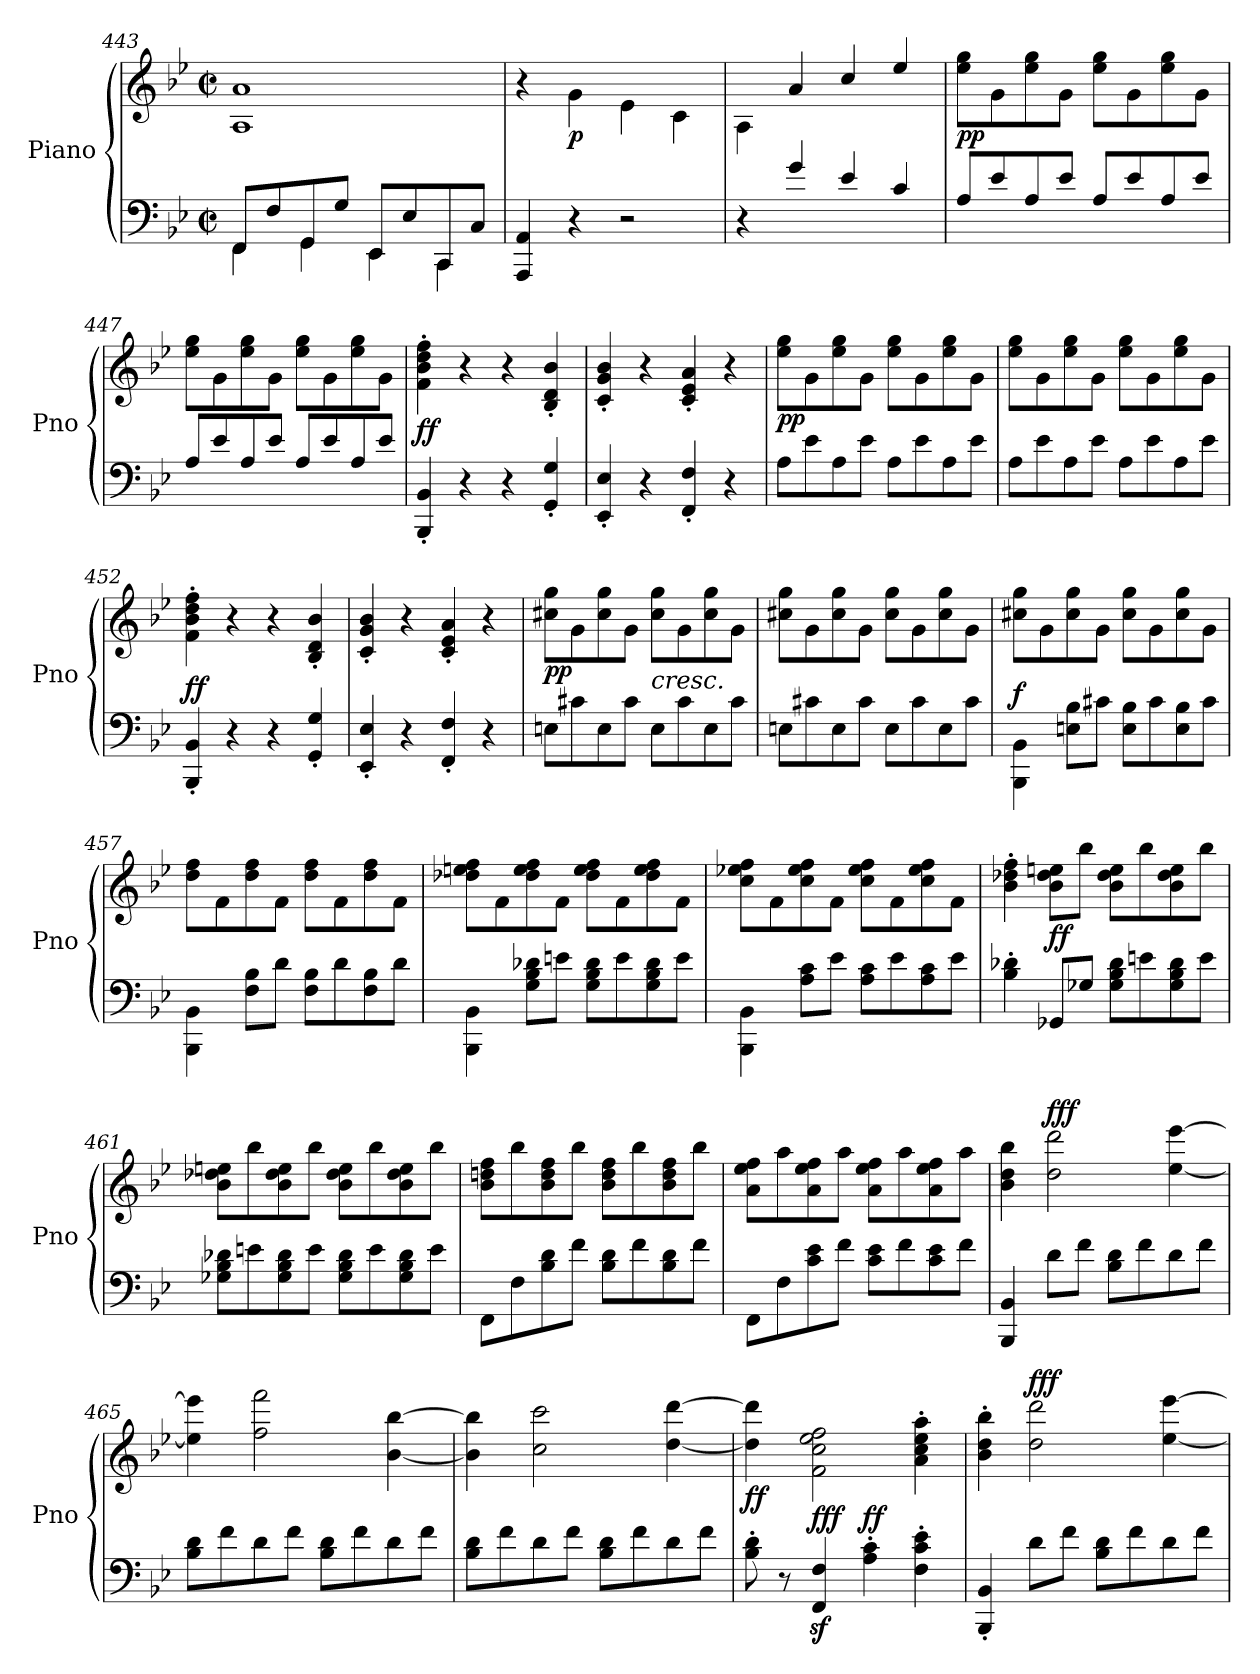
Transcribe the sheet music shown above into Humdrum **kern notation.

**kern	**kern	**dynam
*part1	*part1	*part1
*staff2	*staff1	*staff1/2
*I"Piano	*	*
*I'Pno	*	*
*clefF4	*clefG2	*
*k[b-e-]	*k[b-e-]	*
*M4/4	*M4/4	*
*met(c|)	*met(c|)	*
=443	=443	=443
*^	*	*
8FF/L	4FF\	1A 1a	.
8F/	.	.	.
8GG/	4GG\	.	.
8G/J	.	.	.
8EE-/L	4EE-\	.	.
8E-/	.	.	.
8CC/	4CC\	.	.
8C/J	.	.	.
*v	*v	*	*
=444	=444	=444
4AAA/ 4AA/	4r	.
!	!	!LO:DY:b
4r	4g\	p
2r	4e-\	.
.	4c\	.
!!LO:LB:g=z
=445	=445	=445
4r	4A\	.
4g/	4a/	.
4e-/	4cc/	.
4c/	4ee-/	.
=446	=446	=446
!	!	!LO:DY:b
8A/L	8ee-\ 8gg\L	pp
8e-/	8g\	.
8A/	8ee-\ 8gg\	.
8e-/J	8g\J	.
8A/L	8ee-\ 8gg\L	.
8e-/	8g\	.
8A/	8ee-\ 8gg\	.
8e-/J	8g\J	.
=447	=447	=447
8A/L	8ee-\ 8gg\L	.
8e-/	8g\	.
8A/	8ee-\ 8gg\	.
8e-/J	8g\J	.
8A/L	8ee-\ 8gg\L	.
8e-/	8g\	.
8A/	8ee-\ 8gg\	.
8e-/J	8g\J	.
=448	=448	=448
!	!	!LO:DY:b
4BBB-/' 4BB-/'	4f\' 4b-\' 4dd\' 4ff\'	ff
4r	4r	.
4r	4r	.
4GG/' 4G/'	4B-/' 4d/' 4b-/'	.
=449	=449	=449
4EE-/' 4E-/'	4c/' 4g/' 4b-/'	.
4r	4r	.
4FF/' 4F/'	4c/' 4e-/' 4a/'	.
4r	4r	.
=450	=450	=450
!	!	!LO:DY:b
8A\L	8ee-\ 8gg\L	pp
8e-\	8g\	.
8A\	8ee-\ 8gg\	.
8e-\J	8g\J	.
8A\L	8ee-\ 8gg\L	.
8e-\	8g\	.
8A\	8ee-\ 8gg\	.
8e-\J	8g\J	.
=451	=451	=451
8A\L	8ee-\ 8gg\L	.
8e-\	8g\	.
8A\	8ee-\ 8gg\	.
8e-\J	8g\J	.
8A\L	8ee-\ 8gg\L	.
8e-\	8g\	.
8A\	8ee-\ 8gg\	.
8e-\J	8g\J	.
!!LO:PB:g=z
=452	=452	=452
!	!	!LO:DY:a=2
4BBB-/' 4BB-/'	4f\' 4b-\' 4dd\' 4ff\'	ff
4r	4r	.
4r	4r	.
4GG/' 4G/'	4B-/' 4d/' 4b-/'	.
=453	=453	=453
4EE-/' 4E-/'	4c/' 4g/' 4b-/'	.
4r	4r	.
4FF/' 4F/'	4c/' 4e-/' 4a/'	.
4r	4r	.
=454	=454	=454
!	!	!LO:DY:b
8En\L	8cc#X\ 8gg\L	pp
8c#X\	8g\	.
8E\	8cc#\ 8gg\	.
8c#\J	8g\J	.
!LO:TX:a:i:t=cresc.	!	!
8E\L	8cc#\ 8gg\L	.
8c#\	8g\	.
8E\	8cc#\ 8gg\	.
8c#\J	8g\J	.
=455	=455	=455
8En\L	8cc#X\ 8gg\L	.
8c#X\	8g\	.
8E\	8cc#\ 8gg\	.
8c#\J	8g\J	.
8E\L	8cc#\ 8gg\L	.
8c#\	8g\	.
8E\	8cc#\ 8gg\	.
8c#\J	8g\J	.
=456	=456	=456
!	!	!LO:DY:a=2
4BBB-\ 4BB-\	8cc#X\ 8gg\L	f
.	8g\	.
8En\ 8B-\L	8cc#\ 8gg\	.
8c#X\J	8g\J	.
8E\ 8B-\L	8cc#\ 8gg\L	.
8c#\	8g\	.
8E\ 8B-\	8cc#\ 8gg\	.
8c#\J	8g\J	.
=457	=457	=457
4BBB-\ 4BB-\	8dd\ 8ff\L	.
.	8f\	.
8F\ 8B-\L	8dd\ 8ff\	.
8d\J	8f\J	.
8F\ 8B-\L	8dd\ 8ff\L	.
8d\	8f\	.
8F\ 8B-\	8dd\ 8ff\	.
8d\J	8f\J	.
!!LO:LB:g=z
=458	=458	=458
4BBB-\ 4BB-\	8dd-X\ 8een\ 8ff\L	.
.	8f\	.
8G\ 8B-\ 8d-X\L	8dd-\ 8ee\ 8ff\	.
8en\J	8f\J	.
8G\ 8B-\ 8d-\L	8dd-\ 8ee\ 8ff\L	.
8e\	8f\	.
8G\ 8B-\ 8d-\	8dd-\ 8ee\ 8ff\	.
8e\J	8f\J	.
=459	=459	=459
4BBB-\ 4BB-\	8cc\ 8ee-X\ 8ff\L	.
.	8f\	.
8A\ 8c\L	8cc\ 8ee-\ 8ff\	.
8e-\J	8f\J	.
8A\ 8c\L	8cc\ 8ee-\ 8ff\L	.
8e-\	8f\	.
8A\ 8c\	8cc\ 8ee-\ 8ff\	.
8e-\J	8f\J	.
=460	=460	=460
4B-\' 4d-X\'	4b-\' 4dd-X\' 4ff\'	.
!	!	!LO:DY:b
8GG-X/L	8b-\ 8dd-\ 8een\L	ff
8G-X/J	8bb-\J	.
8G-\ 8B-\ 8d-\L	8b-\ 8dd-\ 8ee\L	.
8en\	8bb-\	.
8G-\ 8B-\ 8d-\	8b-\ 8dd-\ 8ee\	.
8e\J	8bb-\J	.
=461	=461	=461
8G-X\ 8B-\ 8d-X\L	8b-\ 8dd-X\ 8een\L	.
8en\	8bb-\	.
8G-\ 8B-\ 8d-\	8b-\ 8dd-\ 8ee\	.
8e\J	8bb-\J	.
8G-\ 8B-\ 8d-\L	8b-\ 8dd-\ 8ee\L	.
8e\	8bb-\	.
8G-\ 8B-\ 8d-\	8b-\ 8dd-\ 8ee\	.
8e\J	8bb-\J	.
!!LO:LB:g=z
=462	=462	=462
8FF\L	8b-\ 8ddn\ 8ff\L	.
8F\	8bb-\	.
8B-\ 8d\	8b-\ 8dd\ 8ff\	.
8f\J	8bb-\J	.
8B-\ 8d\L	8b-\ 8dd\ 8ff\L	.
8f\	8bb-\	.
8B-\ 8d\	8b-\ 8dd\ 8ff\	.
8f\J	8bb-\J	.
=463	=463	=463
8FF\L	8a\ 8ee-\ 8ff\L	.
8F\	8aa\	.
8c\ 8e-\	8a\ 8ee-\ 8ff\	.
8f\J	8aa\J	.
8c\ 8e-\L	8a\ 8ee-\ 8ff\L	.
8f\	8aa\	.
8c\ 8e-\	8a\ 8ee-\ 8ff\	.
8f\J	8aa\J	.
=464	=464	=464
4BBB-/ 4BB-/	4b-\ 4dd\ 4bb-\	.
!	!	!LO:DY:b=2
!	!	!LO:DY:n=1:a
8d\L	2dd\ 2ddd\	f ff
8f\J	.	.
8B-\ 8d\L	.	.
8f\	.	.
8d\	[4ee-\ [4eee-\	.
8f\J	.	.
=465	=465	=465
8B-\ 8d\L	4ee-\] 4eee-\]	.
8f\	.	.
8d\	2ff\ 2fff\	.
8f\J	.	.
8B-\ 8d\L	.	.
8f\	.	.
8d\	[4b-\ [4bb-\	.
8f\J	.	.
!!LO:LB:g=z
=466	=466	=466
8B-\ 8d\L	4b-\] 4bb-\]	.
8f\	.	.
8d\	2cc\ 2ccc\	.
8f\J	.	.
8B-\ 8d\L	.	.
8f\	.	.
8d\	[4dd\ [4ddd\	.
8f\J	.	.
=467	=467	=467
!	!	!LO:DY:b
8B-\' 8d\'	4dd\] 4ddd\]	ff
8r	.	.
!	!	!LO:DY:a=2
4FF/z> 4F/z>	2f\ 2cc\ 2ee-\ 2ff\	fff
!	!	!LO:DY:a=2
4A\' 4c\'	.	ff
4F\' 4c\' 4e-\'	4a\' 4cc\' 4ee-\' 4aa\'	.
=468	=468	=468
4BBB-/' 4BB-/'	4b-\' 4dd\' 4bb-\'	.
!	!	!LO:DY:b=2
!	!	!LO:DY:n=1:a
8d\L	2dd\ 2ddd\	f ff
8f\J	.	.
8B-\ 8d\L	.	.
8f\	.	.
8d\	[4ee-\ [4eee-\	.
8f\J	.	.
=	=	=
*-	*-	*-
